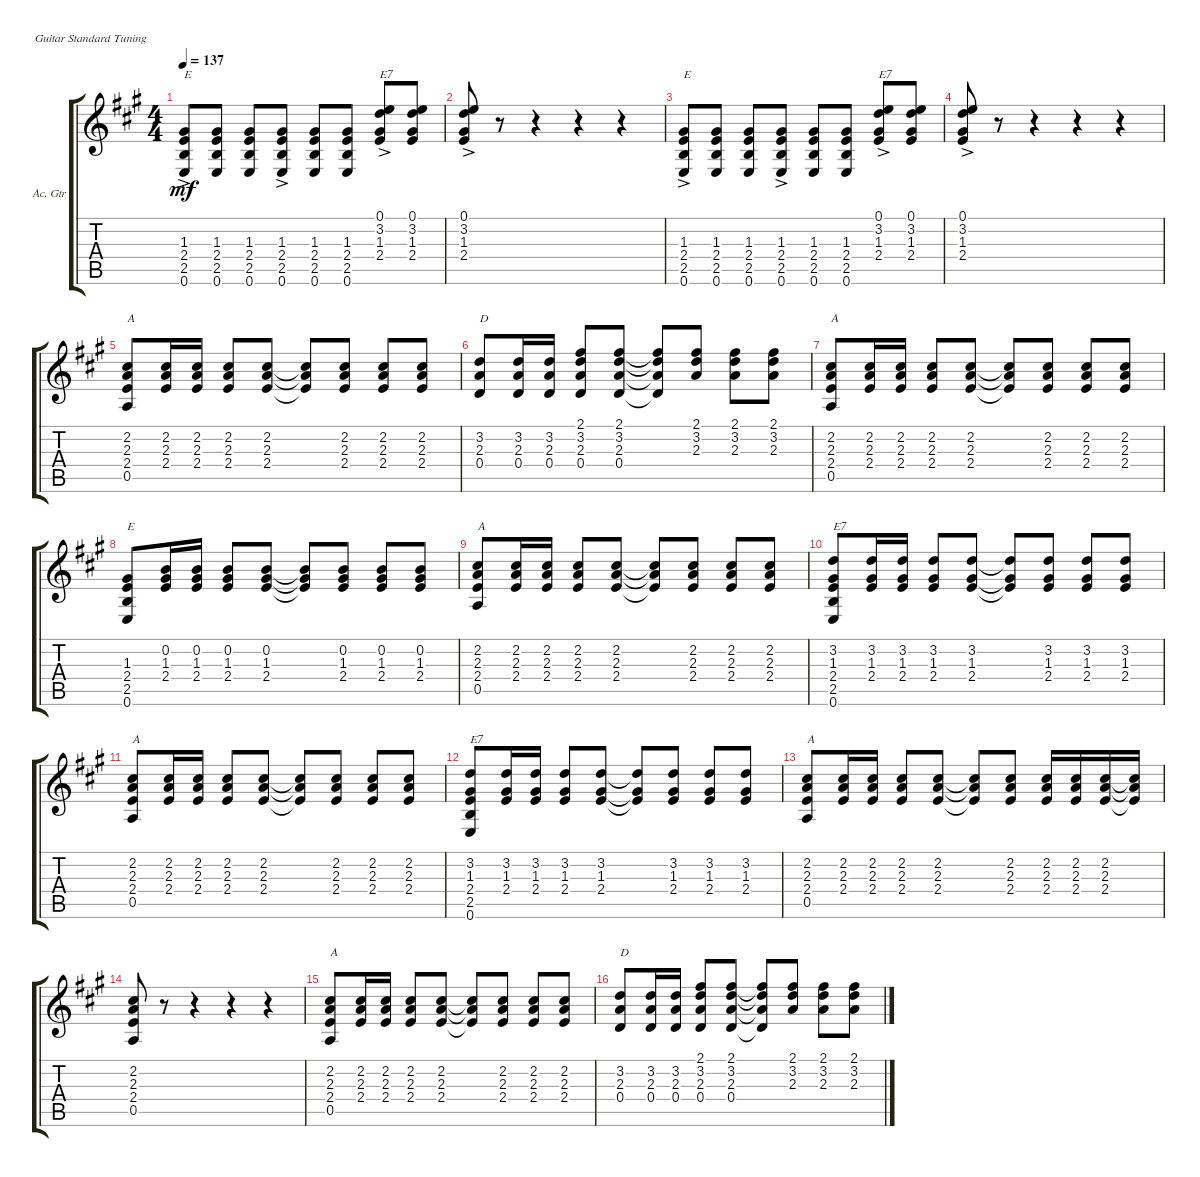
\defaultSystemsLayout 4
\bracketExtendMode groupsimilarinstruments
\firstSystemTrackNameOrientation horizontal
\otherSystemsTrackNameOrientation horizontal
\track ("Acoustic Guitar" "Ac. Gtr") {instrument acousticguitarsteel}
\staff {score tabs}
\tuning (E4 B3 G3 D3 A2 E2)
\ts (4 4)
\tempo 137
\clef g2
\scale
0.533835
\ks a
(0.6{ac} 2.5{ac} 2.4{ac} 1.3{ac}).8{txt "E" dy mf instrument acousticguitarsteel} (0.6 2.5 2.4 1.3).8 (0.6 2.5 2.4 1.3).8 (0.6{ac} 2.5{ac} 2.4{ac} 1.3{ac}).8 (0.6 2.5 2.4 1.3).8 (0.6 2.5 2.4 1.3).8 (2.4{ac} 1.3{ac} 3.2{ac} 0.1{ac}).8{txt "E7"} (2.4 1.3 3.2 0.1).8 |
\scale
0.233083 (2.4{ac} 1.3{ac} 3.2{ac} 0.1{ac}).8 r.8 r.4 r.4 r.4 |
\scale
0.233083 (0.6{ac} 2.5{ac} 2.4{ac} 1.3{ac}).8{txt "E"} (0.6 2.5 2.4 1.3).8 (0.6 2.5 2.4 1.3).8 (0.6{ac} 2.5{ac} 2.4{ac} 1.3{ac}).8 (0.6 2.5 2.4 1.3).8 (0.6 2.5 2.4 1.3).8 (2.4{ac} 1.3{ac} 3.2{ac} 0.1{ac}).8{txt "E7"} (2.4 1.3 3.2 0.1).8 |
\scale
0.333333 (2.4{ac} 1.3{ac} 3.2{ac} 0.1{ac}).8 r.8 r.4 r.4 r.4 |
\scale
0.333333 (0.5 2.4 2.3 2.2).8{txt "A"} (2.2 2.3 2.4).16 (2.2 2.3 2.4).16 (2.2 2.3 2.4).8 (2.2 2.3 2.4).8 (2.2{t} 2.3{t} 2.4{t}).8 (2.2 2.3 2.4).8 (2.2 2.3 2.4).8 (2.3 2.2 2.4).8 |
\scale
0.333333 (0.4 2.3 3.2).8{txt "D"} (0.4 2.3 3.2).16 (0.4 2.3 3.2).16 (0.4 2.3 3.2 2.1).8 (0.4 2.3 3.2 2.1).8 (0.4{t} 2.3{t} 3.2{t} 2.1{t}).8 (2.3 3.2 2.1).8 (2.3 3.2 2.1).8 (2.3 3.2 2.1).8 |
\scale
0.333333 (0.5 2.4 2.3 2.2).8{txt "A"} (2.2 2.3 2.4).16 (2.2 2.3 2.4).16 (2.2 2.3 2.4).8 (2.2 2.3 2.4).8 (2.2{t} 2.3{t} 2.4{t}).8 (2.2 2.3 2.4).8 (2.2 2.3 2.4).8 (2.3 2.2 2.4).8 |
\scale
0.333333 (2.5 1.3 0.6 2.4).8{txt "E"} (0.2 1.3 2.4).16 (0.2 1.3 2.4).16 (0.2 1.3 2.4).8 (0.2 1.3 2.4).8 (0.2{t} 1.3{t} 2.4{t}).8 (0.2 1.3 2.4).8 (0.2 1.3 2.4).8 (1.3 0.2 2.4).8 |
\scale
0.333333 (0.5 2.4 2.3 2.2).8{txt "A"} (2.2 2.3 2.4).16 (2.2 2.3 2.4).16 (2.2 2.3 2.4).8 (2.2 2.3 2.4).8 (2.2{t} 2.3{t} 2.4{t}).8 (2.2 2.3 2.4).8 (2.2 2.3 2.4).8 (2.3 2.2 2.4).8 |
\scale
0.333333 (2.5 1.3 0.6 2.4 3.2).8{txt "E7"} (3.2 1.3 2.4).16 (3.2 1.3 2.4).16 (3.2 1.3 2.4).8 (3.2 1.3 2.4).8 (3.2{t} 1.3{t} 2.4{t}).8 (3.2 1.3 2.4).8 (3.2 1.3 2.4).8 (1.3 3.2 2.4).8 |
\scale
0.333333 (0.5 2.4 2.3 2.2).8{txt "A"} (2.2 2.3 2.4).16 (2.2 2.3 2.4).16 (2.2 2.3 2.4).8 (2.2 2.3 2.4).8 (2.2{t} 2.3{t} 2.4{t}).8 (2.2 2.3 2.4).8 (2.2 2.3 2.4).8 (2.3 2.2 2.4).8 |
\scale
0.333333 (2.5 1.3 0.6 2.4 3.2).8{txt "E7"} (3.2 1.3 2.4).16 (3.2 1.3 2.4).16 (3.2 1.3 2.4).8 (3.2 1.3 2.4).8 (3.2{t} 1.3{t} 2.4{t}).8 (3.2 1.3 2.4).8 (3.2 1.3 2.4).8 (1.3 3.2 2.4).8 |
\scale
0.333333 (0.5 2.4 2.3 2.2).8{txt "A"} (2.2 2.3 2.4).16 (2.2 2.3 2.4).16 (2.2 2.3 2.4).8 (2.2 2.3 2.4).8 (2.2{t} 2.3{t} 2.4{t}).8 (2.2 2.3 2.4).8 (2.2 2.3 2.4).16 (2.3 2.2 2.4).16 (2.3 2.2 2.4).16 (2.2{t} 2.3{t} 2.4{t}).16 |
\scale
0.333333 (0.5 2.4 2.3 2.2).8 r.8 r.4 r.4 r.4 |
\scale
0.333333 (0.5 2.4 2.3 2.2).8{txt "A"} (2.2 2.3 2.4).16 (2.2 2.3 2.4).16 (2.2 2.3 2.4).8 (2.2 2.3 2.4).8 (2.2{t} 2.3{t} 2.4{t}).8 (2.2 2.3 2.4).8 (2.2 2.3 2.4).8 (2.3 2.2 2.4).8 |
\scale
0.333333 (0.4 2.3 3.2).8{txt "D"} (0.4 2.3 3.2).16 (0.4 2.3 3.2).16 (0.4 2.3 3.2 2.1).8 (0.4 2.3 3.2 2.1).8 (0.4{t} 2.3{t} 3.2{t} 2.1{t}).8 (2.3 3.2 2.1).8 (2.3 3.2 2.1).8 (2.3 3.2 2.1).8
